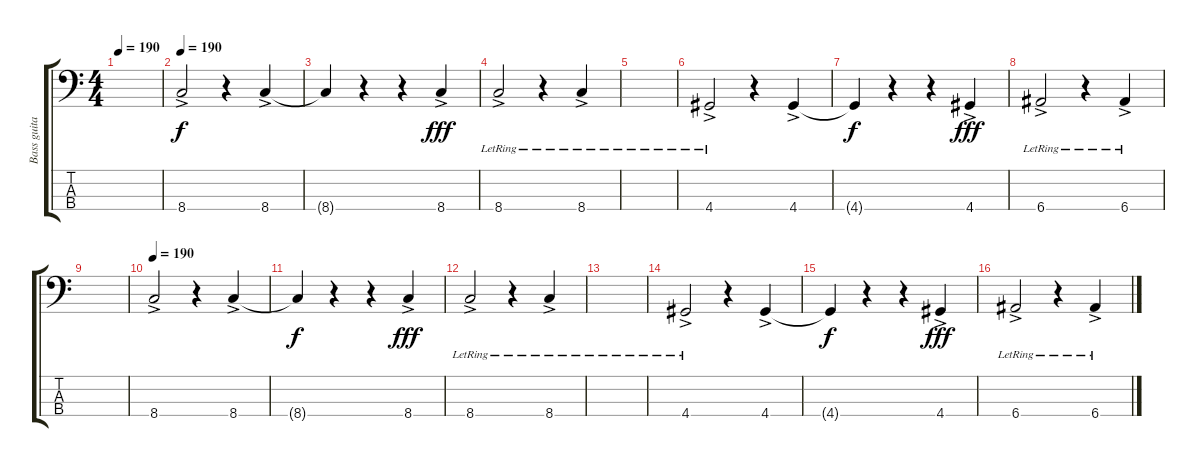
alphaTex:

\track ("Bass guitar" "Bass guita") {instrument electricbassfinger}
\staff {score tabs}
\tuning (G2 D2 A1 E1) {hide}
\ts (4 4)
\tempo 190
\clef f4
\ks c
|
\tempo 190
8.4{ac}.2 r.4 8.4{ac}.4 |
8.4{t}.4{dy f} r.4 r.4 8.4{ac}.4{dy fff} |
8.4{ac lr}.2 r.4 8.4{ac lr}.4 |
|
4.4{ac lr}.2 r.4 4.4{ac}.4 |
4.4{t}.4{dy f} r.4 r.4 4.4{ac}.4{dy fff} |
6.4{ac lr}.2 r.4 6.4{ac lr}.4 |
|
\tempo 190
8.4{ac}.2 r.4 8.4{ac}.4 |
8.4{t}.4{dy f} r.4 r.4 8.4{ac}.4{dy fff} |
8.4{ac lr}.2 r.4 8.4{ac lr}.4 |
|
4.4{ac lr}.2 r.4 4.4{ac}.4 |
4.4{t}.4{dy f} r.4 r.4 4.4{ac}.4{dy fff} |
6.4{ac lr}.2 r.4 6.4{ac lr}.4
